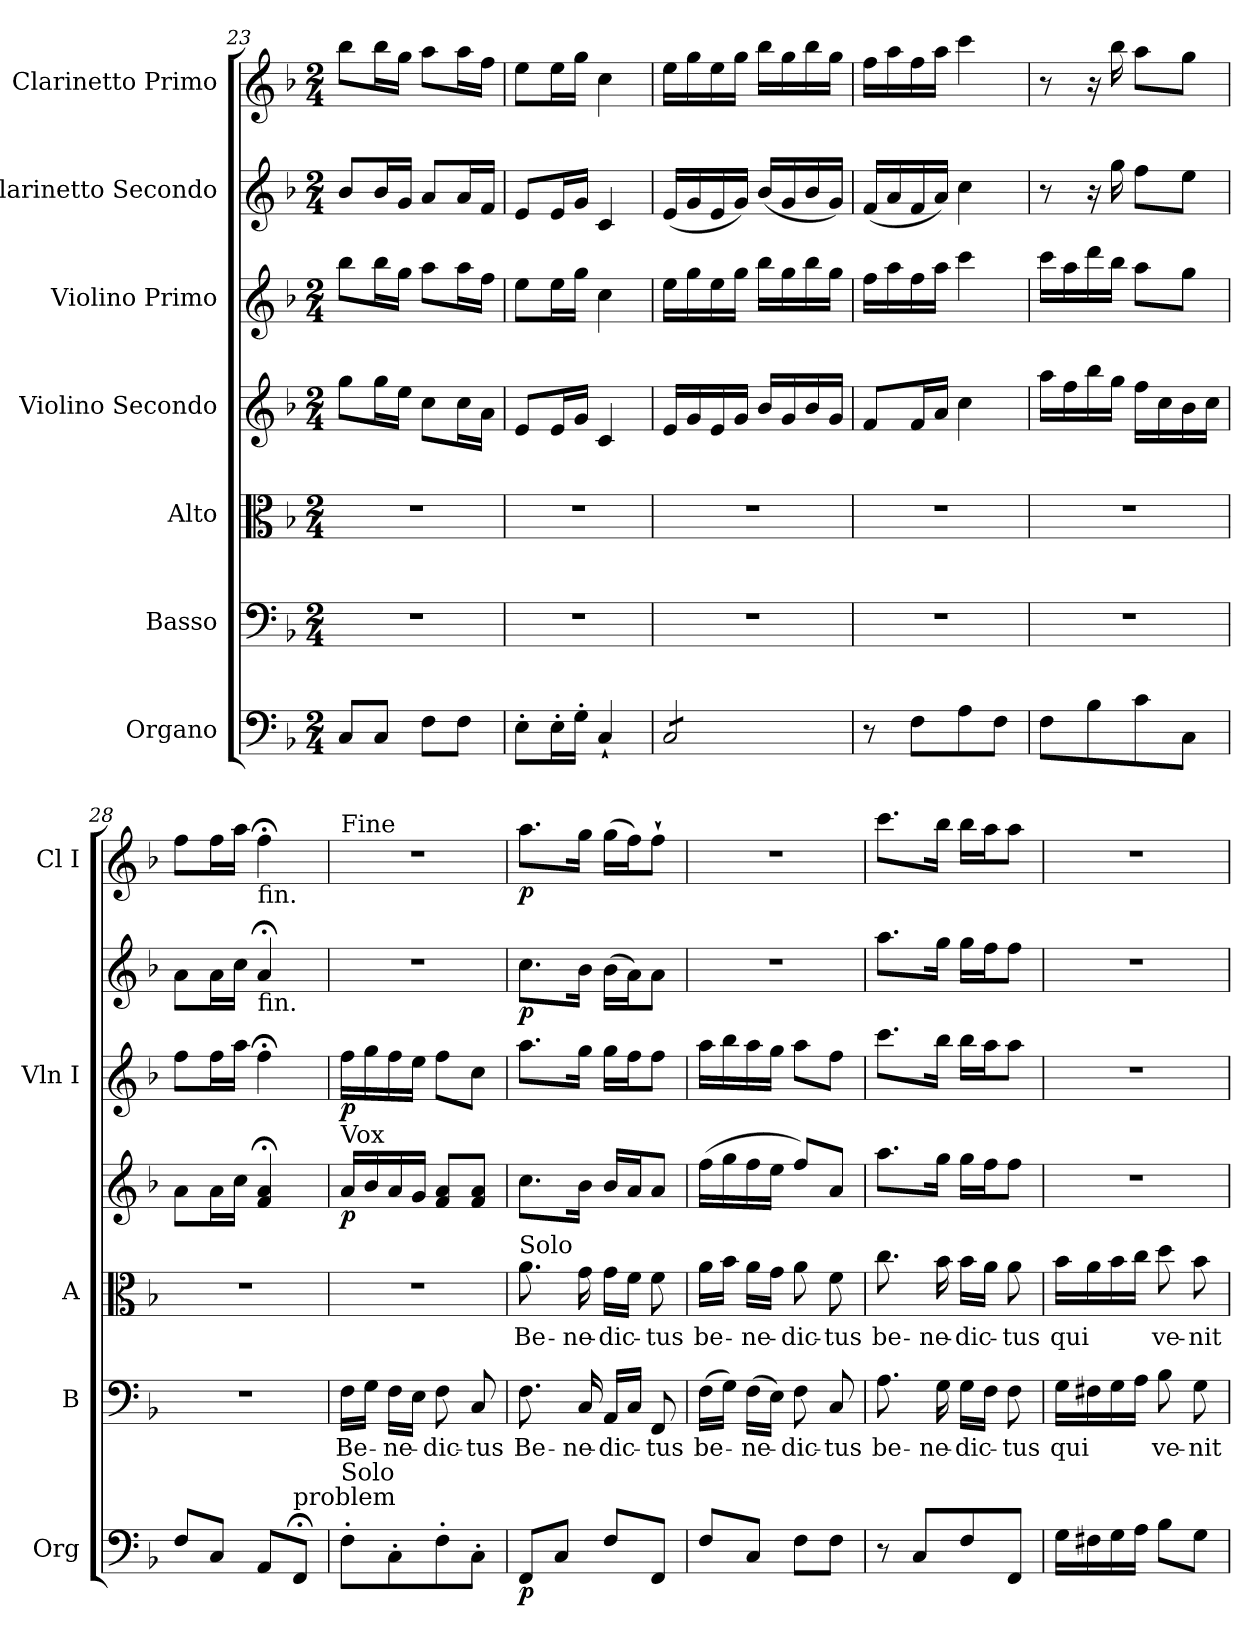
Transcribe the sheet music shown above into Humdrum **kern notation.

**kern	**dynam	**kern	**text	**kern	**text	**kern	**dynam	**kern	**dynam	**kern	**dynam	**kern	**dynam
*part7	*part7	*part6	*part6	*part5	*part5	*part4	*part4	*part3	*part3	*part2	*part2	*part1	*part1
*staff7	*staff7	*staff6	*staff6	*staff5	*staff5	*staff4	*staff4	*staff3	*staff3	*staff2	*staff2	*staff1	*staff1
*I"Organo	*	*I"Basso	*	*I"Alto	*	*I"Violino Secondo	*	*I"Violino Primo	*	*I"Clarinetto Secondo	*	*I"Clarinetto Primo	*
*I'Org	*	*I'B	*	*I'A	*	*	*	*I'Vln I	*	*	*	*I'Cl I	*
*clefF4	*	*clefF4	*	*clefC3	*	*clefG2	*	*clefG2	*	*clefG2	*	*clefG2	*
*k[b-]	*	*k[b-]	*	*k[b-]	*	*k[b-]	*	*k[b-]	*	*k[b-]	*	*k[b-]	*
*F:	*	*F:	*	*F:	*	*F:	*	*F:	*	*F:	*	*F:	*
*M2/4	*	*M2/4	*	*M2/4	*	*M2/4	*	*M2/4	*	*M2/4	*	*M2/4	*
=23	=23	=23	=23	=23	=23	=23	=23	=23	=23	=23	=23	=23	=23
8CL	.	2r	.	2r	.	8ggL	.	8bb-L	.	8b-L	.	8bb-L	.
8CJ	.	.	.	.	.	16ggL	.	16bb-L	.	16b-L	.	16bb-L	.
.	.	.	.	.	.	16eeJJ	.	16ggJJ	.	16gJJ	.	16ggJJ	.
8FL	.	.	.	.	.	8ccL	.	8aaL	.	8aL	.	8aaL	.
8FJ	.	.	.	.	.	16ccL	.	16aaL	.	16aL	.	16aaL	.
.	.	.	.	.	.	16aJJ	.	16ffJJ	.	16fJJ	.	16ffJJ	.
=24	=24	=24	=24	=24	=24	=24	=24	=24	=24	=24	=24	=24	=24
8E'L	.	2r	.	2r	.	8eL	.	8eeL	.	8eL	.	8eeL	.
16E'L	.	.	.	.	.	16eL	.	16eeL	.	16eL	.	16eeL	.
16G'JJ	.	.	.	.	.	16gJJ	.	16ggJJ	.	16gJJ	.	16ggJJ	.
4C`	.	.	.	.	.	4c	.	4cc	.	4c	.	4cc	.
=25	=25	=25	=25	=25	=25	=25	=25	=25	=25	=25	=25	=25	=25
*tremolo	*	*	*	*	*	*	*	*	*	*	*	*	*
8CL	.	2r	.	2r	.	16eLL	.	16eeLL	.	(<16eLL	.	16eeLL	.
.	.	.	.	.	.	16g	.	16gg	.	16g	.	16gg	.
8C	.	.	.	.	.	16e	.	16ee	.	16e	.	16ee	.
.	.	.	.	.	.	16gJJ	.	16ggJJ	.	16gJJ)	.	16ggJJ	.
8C	.	.	.	.	.	16b-LL	.	16bb-LL	.	(<16b-LL	.	16bb-LL	.
.	.	.	.	.	.	16g	.	16gg	.	16g	.	16gg	.
8CJ	.	.	.	.	.	16b-	.	16bb-	.	16b-	.	16bb-	.
*Xtremolo	*	*	*	*	*	*	*	*	*	*	*	*	*
.	.	.	.	.	.	16gJJ	.	16ggJJ	.	16gJJ)	.	16ggJJ	.
=26	=26	=26	=26	=26	=26	=26	=26	=26	=26	=26	=26	=26	=26
8r	.	2r	.	2r	.	8fL	.	16ffLL	.	(<16fLL	.	16ffLL	.
.	.	.	.	.	.	.	.	16aa	.	16a	.	16aa	.
8FL	.	.	.	.	.	16fL	.	16ff	.	16f	.	16ff	.
.	.	.	.	.	.	16aJJ	.	16aaJJ	.	16aJJ)	.	16aaJJ	.
8A	.	.	.	.	.	4cc	.	4ccc	.	4cc	.	4ccc	.
8FJ	.	.	.	.	.	.	.	.	.	.	.	.	.
=27	=27	=27	=27	=27	=27	=27	=27	=27	=27	=27	=27	=27	=27
8F\L	.	2r	.	2r	.	16aaLL	.	16cccLL	.	8r	.	8r	.
.	.	.	.	.	.	16ff	.	16aa	.	.	.	.	.
8B-\	.	.	.	.	.	16bb-	.	16ddd	.	16r	.	16r	.
.	.	.	.	.	.	16ggJJ	.	16bb-JJ	.	16gg	.	16bb-	.
8c\	.	.	.	.	.	16ffLL	.	8aaL	.	8ffL	.	8aaL	.
.	.	.	.	.	.	16cc	.	.	.	.	.	.	.
8C/J	.	.	.	.	.	16b-	.	8ggJ	.	8eeJ	.	8ggJ	.
.	.	.	.	.	.	16ccJJ	.	.	.	.	.	.	.
=28	=28	=28	=28	=28	=28	=28	=28	=28	=28	=28	=28	=28	=28
8F\L	.	2r	.	2r	.	8aL	.	8ffL	.	8a\L	.	8ffL	.
8C/J	.	.	.	.	.	16aL	.	16ffL	.	16aL	.	16ffL	.
.	.	.	.	.	.	16ccJJ	.	16aaJJ	.	16ccJJ	.	16aaJJ	.
!	!	!	!	!	!	!	!	!	!	!	!	!LO:TX:b:t=fin.	!
!	!	!	!	!	!	!	!	!	!	!LO:TX:b:t=fin.	!	!	!
8AAL	.	.	.	.	.	4f;< 4a;<	.	4ff;<	.	4a;<	.	4ff;<	.
!LO:TX:a:t=problem	!	!	!	!	!	!	!	!	!	!	!	!	!
8FF;<J	.	.	.	.	.	.	.	.	.	.	.	.	.
=29	=29	=29	=29	=29	=29	=29	=29	=29	=29	=29	=29	=29	=29
!	!	!	!	!	!	!	!	!	!	!	!	!LO:TX:a:t=Fine	!
!	!	!	!	!	!	!LO:TX:a:t=Vox	!	!	!	!	!	!	!
!LO:TX:a:t=Solo	!	!	!	!	!	!	!	!	!	!	!	!	!
8F'L	.	16FLL	Be-	2r	.	16aLL	p	16ffLL	p	2r	.	2r	.
.	.	16GJJ	.	.	.	16b-	.	16gg	.	.	.	.	.
8C'	.	16FLL	-ne-	.	.	16a	.	16ff	.	.	.	.	.
.	.	16EJJ	.	.	.	16gJJ	.	16eeJJ	.	.	.	.	.
8F'	.	8F	-dic-	.	.	8f 8aL	.	8ffL	.	.	.	.	.
8C'J	.	8C	-tus	.	.	8f 8aJ	.	8ccJ	.	.	.	.	.
=30	=30	=30	=30	=30	=30	=30	=30	=30	=30	=30	=30	=30	=30
!	!	!	!	!LO:TX:a:t=Solo	!	!	!	!	!	!	!	!	!
8FFL	p	8.F	Be-	8.a	Be-	8.ccL	.	8.aaL	.	8.ccL	p	8.aaL	p
8CJ	.	.	.	.	.	.	.	.	.	.	.	.	.
.	.	16C	-ne-	16g	-ne-	16b-Jk	.	16ggJk	.	16b-Jk	.	16ggJk	.
8F\L	.	16AALL	-dic-	16gLL	-dic-	16b-LL	.	16ggLL	.	(<16b-\LL	.	(>16ggLL	.
.	.	16CJJ	.	16fJJ	.	16aJ	.	16ffJ	.	16aJ)	.	16ffJ)	.
8FF/J	.	8FF	-tus	8f	-tus	8aJ	.	8ffJ	.	8aJ	.	8ff`J	.
=31	=31	=31	=31	=31	=31	=31	=31	=31	=31	=31	=31	=31	=31
8F\L	.	(>16FLL	be-	16aLL	be-	(>16ffLL	.	16aaLL	.	2r	.	2r	.
.	.	16GJJ)	.	16b-JJ	.	16gg	.	16bb-	.	.	.	.	.
8C/J	.	(>16FLL	-ne-	16aLL	-ne-	16ff	.	16aa	.	.	.	.	.
.	.	16EJJ)	.	16gJJ	.	16eeJJ	.	16ggJJ	.	.	.	.	.
8FL	.	8F	-dic-	8a	-dic-	8ff\L)	.	8aaL	.	.	.	.	.
8FJ	.	8C	-tus	8f	-tus	8a/J	.	8ffJ	.	.	.	.	.
=32	=32	=32	=32	=32	=32	=32	=32	=32	=32	=32	=32	=32	=32
8r	.	8.A	be-	8.cc	be-	8.aaL	.	8.cccL	.	8.aaL	.	8.cccL	.
8C/L	.	.	.	.	.	.	.	.	.	.	.	.	.
.	.	16G	-ne-	16b-	-ne-	16ggJk	.	16bb-Jk	.	16ggJk	.	16bb-Jk	.
8F\	.	16GLL	-dic-	16b-LL	-dic-	16ggLL	.	16bb-LL	.	16ggLL	.	16bb-LL	.
.	.	16FJJ	.	16aJJ	.	16ffJ	.	16aaJ	.	16ffJ	.	16aaJ	.
8FF/J	.	8F	-tus	8a	-tus	8ffJ	.	8aaJ	.	8ffJ	.	8aaJ	.
=33	=33	=33	=33	=33	=33	=33	=33	=33	=33	=33	=33	=33	=33
16GLL	.	16GLL	qui	16b-LL	qui	2r	.	2r	.	2r	.	2r	.
16F#X	.	16F#X	.	16a	.	.	.	.	.	.	.	.	.
16G	.	16G	.	16b-	.	.	.	.	.	.	.	.	.
16AJJ	.	16AJJ	.	16ccJJ	.	.	.	.	.	.	.	.	.
8B-L	.	8B-	ve-	8dd	ve-	.	.	.	.	.	.	.	.
8GJ	.	8G	-nit	8b-	-nit	.	.	.	.	.	.	.	.
=	=	=	=	=	=	=	=	=	=	=	=	=	=
*-	*-	*-	*-	*-	*-	*-	*-	*-	*-	*-	*-	*-	*-
